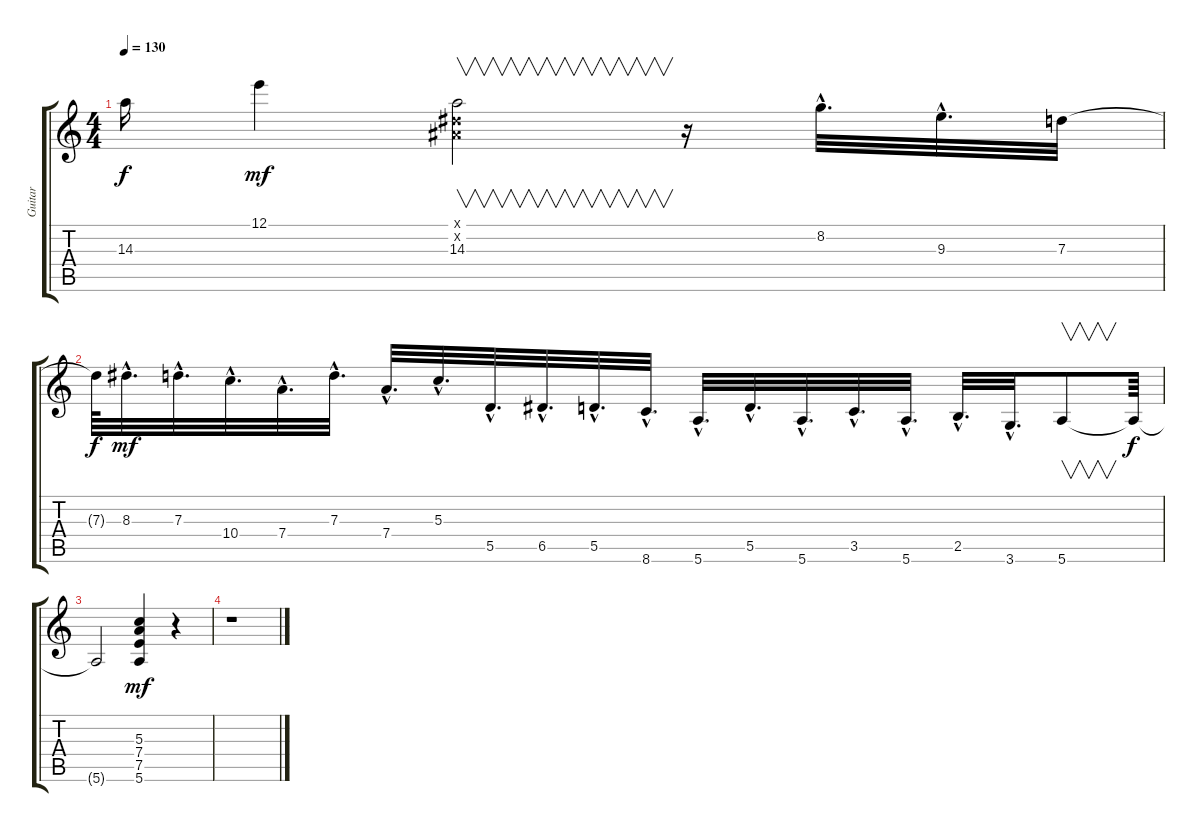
\track ("Guitar" "Guitar") {instrument overdrivenguitar}
\staff {score tabs}
\tuning (E4 B3 G3 D3 A2 E2) {hide}
\ts (4 4)
\tempo 130
\clef g2
\ks c
14.3{t}.16{dy f} 12.1.4{dy mf} (-1.1{x} -1.2{x} 14.3).2{v} r.16 8.2{hac}.32{d} 9.3{hac}.32{d} 7.3.32 |
7.3{t}.64{dy f} 8.3{hac}.32{d dy mf} 7.3{hac}.32{d} 10.4{hac}.32{d} 7.4{hac}.32{d} 7.3{hac}.32{d} 7.4{hac}.32{d} 5.3{hac}.32{d} 5.5{hac}.32{d} 6.5{hac}.32{d} 5.5{hac}.32{d} 8.6{hac}.32{d} 5.6{hac}.32{d} 5.5{hac}.32{d} 5.6{hac}.32{d} 3.5{hac}.32{d} 5.6{hac}.32{d} 2.5{hac}.32{d} 3.6{hac}.32{d} 5.6.8{v} 5.6{t}.64{dy f} |
5.6{t}.2 (5.3 7.4 7.5 5.6).4{dy mf} r.4 |
r.1
